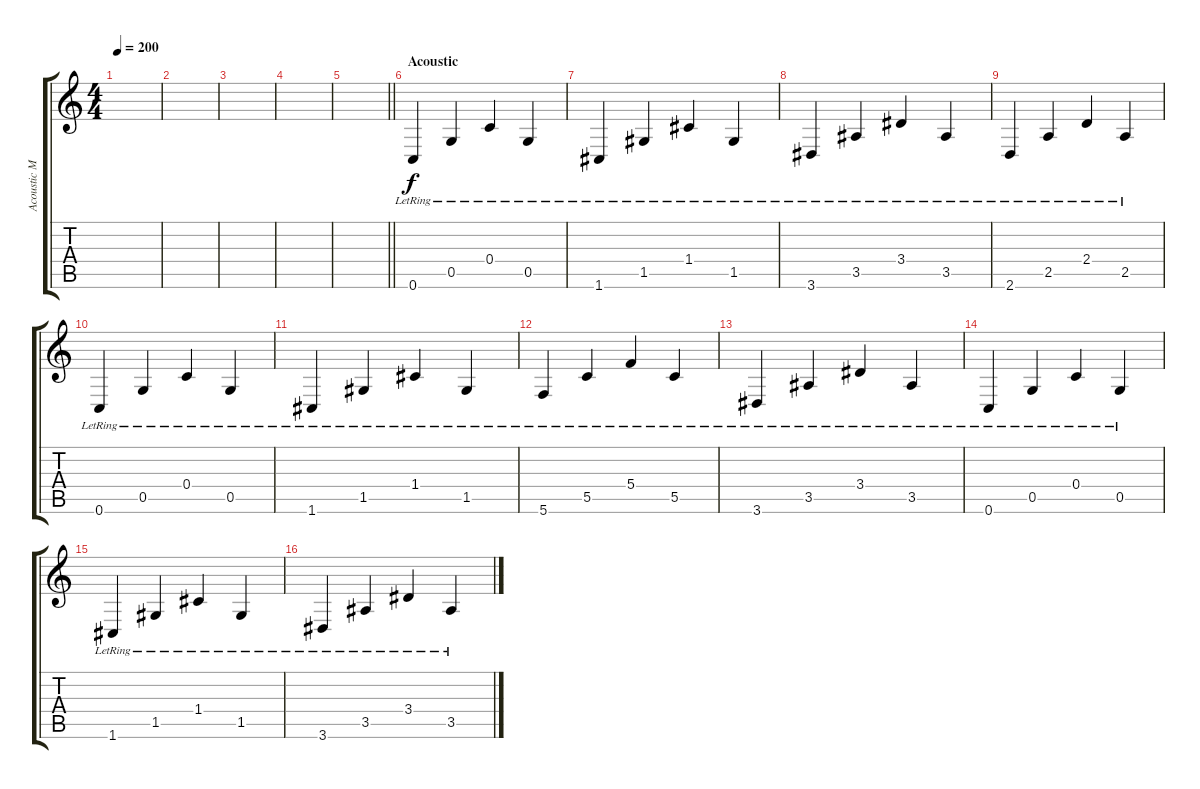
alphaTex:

\track ("Acoustic Man 1" "Acoustic M") {instrument acousticguitarsteel}
\staff {score tabs}
\tuning (D4 A3 F3 C3 G2 C2) {hide}
\ts (4 4)
\tempo 200
\clef g2
\ks c
|
|
|
|
\barLineRight lightlight
|
\section ("" "Acoustic")
0.6{lr}.4 0.5{lr}.4 0.4{lr}.4 0.5{lr}.4 |
1.6{lr}.4 1.5{lr}.4 1.4{lr}.4 1.5{lr}.4 |
3.6{lr}.4 3.5{lr}.4 3.4{lr}.4 3.5{lr}.4 |
2.6{lr}.4 2.5{lr}.4 2.4{lr}.4 2.5{lr}.4 |
0.6{lr}.4 0.5{lr}.4 0.4{lr}.4 0.5{lr}.4 |
1.6{lr}.4 1.5{lr}.4 1.4{lr}.4 1.5{lr}.4 |
5.6{lr}.4 5.5{lr}.4 5.4{lr}.4 5.5{lr}.4 |
3.6{lr}.4 3.5{lr}.4 3.4{lr}.4 3.5{lr}.4 |
0.6{lr}.4 0.5{lr}.4 0.4{lr}.4 0.5{lr}.4 |
1.6{lr}.4 1.5{lr}.4 1.4{lr}.4 1.5{lr}.4 |
3.6{lr}.4 3.5{lr}.4 3.4{lr}.4 3.5{lr}.4
